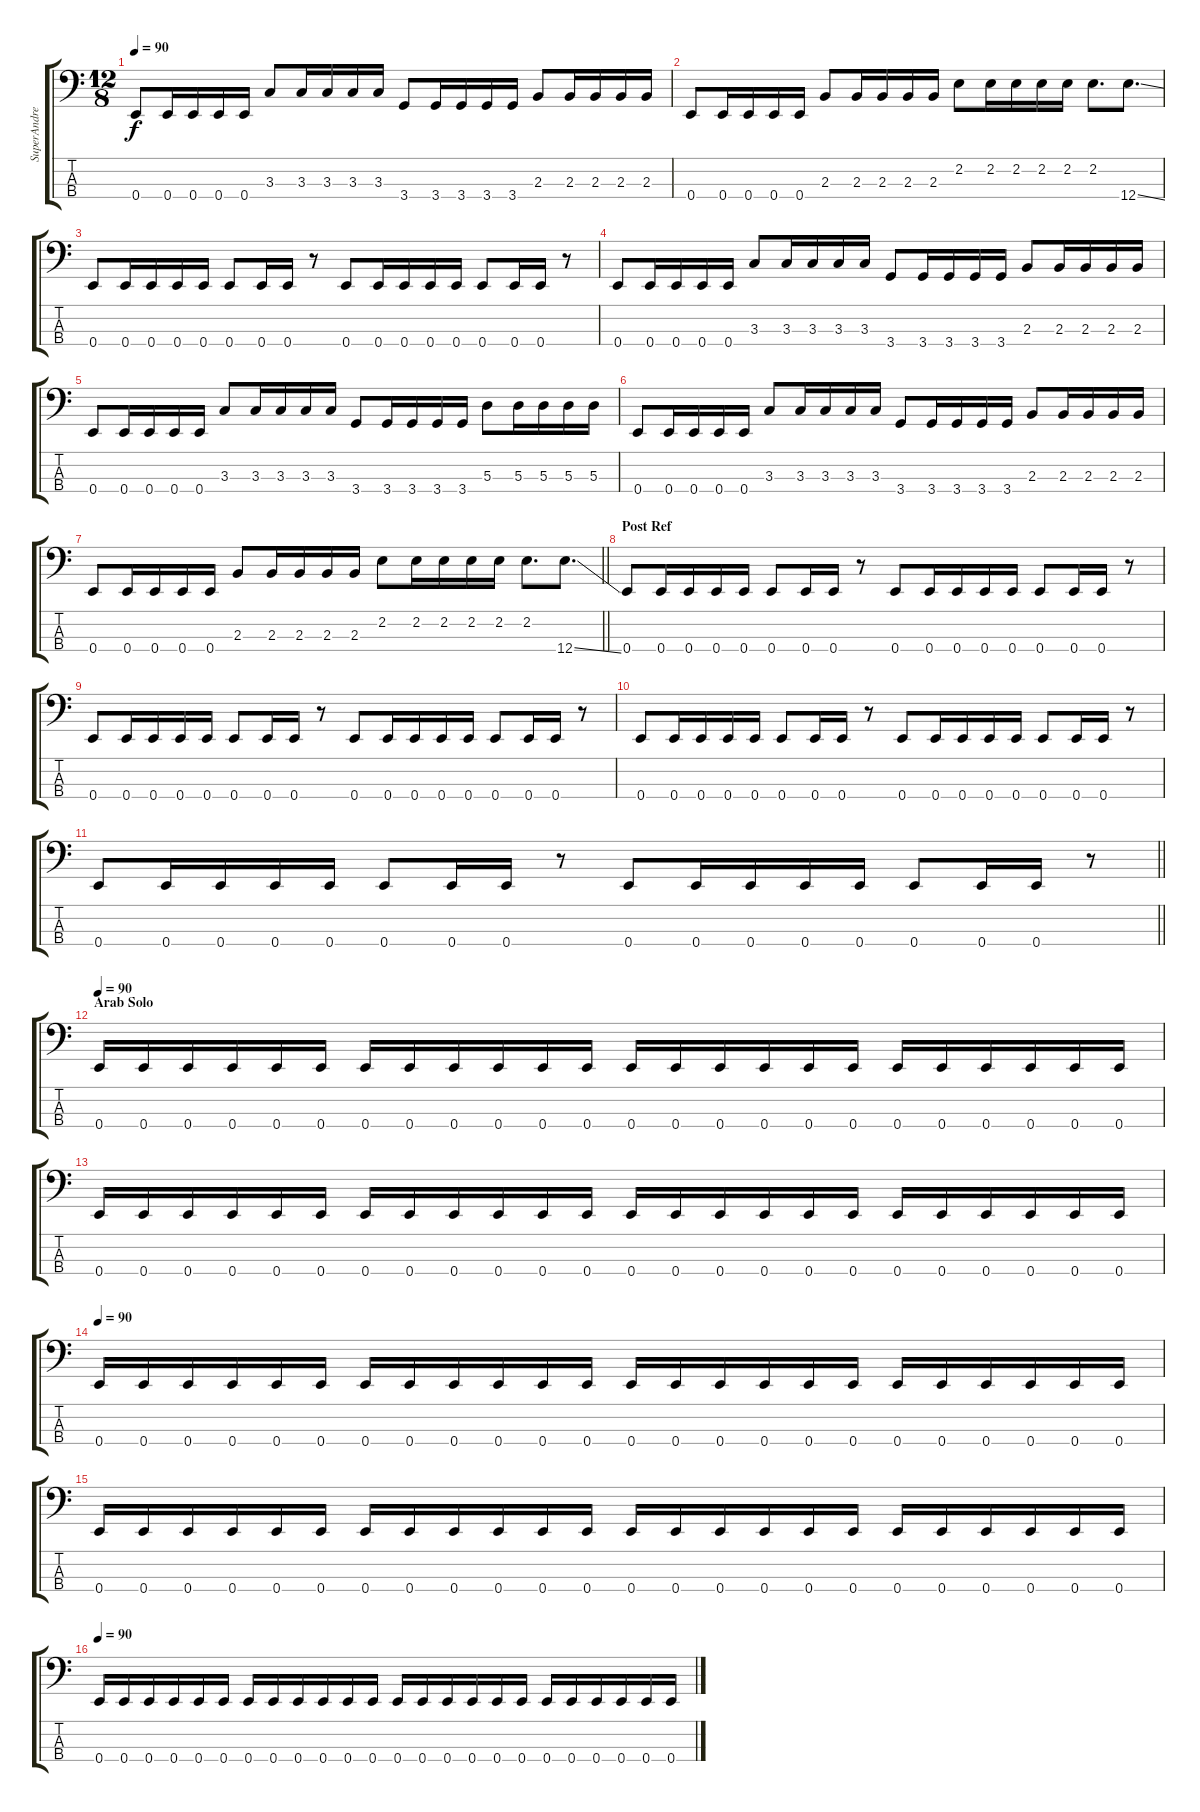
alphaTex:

\track ("SuperAndreas" "SuperAndre") {instrument electricbassfinger}
\staff {score tabs}
\tuning (G2 D2 A1 E1) {hide}
\ts (12 8)
\tempo 90
\clef f4
\ks c
0.4.8{dy f} 0.4.16 0.4.16 0.4.16 0.4.16 3.3.8 3.3.16 3.3.16 3.3.16 3.3.16 3.4.8 3.4.16 3.4.16 3.4.16 3.4.16 2.3.8 2.3.16 2.3.16 2.3.16 2.3.16 |
0.4.8 0.4.16 0.4.16 0.4.16 0.4.16 2.3.8 2.3.16 2.3.16 2.3.16 2.3.16 2.2.8 2.2.16 2.2.16 2.2.16 2.2.16 2.2.8{d} 12.4{ss}.8{d} |
0.4.8 0.4.16 0.4.16 0.4.16 0.4.16 0.4.8 0.4.16 0.4.16 r.8 0.4.8 0.4.16 0.4.16 0.4.16 0.4.16 0.4.8 0.4.16 0.4.16 r.8 |
0.4.8 0.4.16 0.4.16 0.4.16 0.4.16 3.3.8 3.3.16 3.3.16 3.3.16 3.3.16 3.4.8 3.4.16 3.4.16 3.4.16 3.4.16 2.3.8 2.3.16 2.3.16 2.3.16 2.3.16 |
0.4.8 0.4.16 0.4.16 0.4.16 0.4.16 3.3.8 3.3.16 3.3.16 3.3.16 3.3.16 3.4.8 3.4.16 3.4.16 3.4.16 3.4.16 5.3.8 5.3.16 5.3.16 5.3.16 5.3.16 |
0.4.8 0.4.16 0.4.16 0.4.16 0.4.16 3.3.8 3.3.16 3.3.16 3.3.16 3.3.16 3.4.8 3.4.16 3.4.16 3.4.16 3.4.16 2.3.8 2.3.16 2.3.16 2.3.16 2.3.16 |
\barLineRight lightlight
0.4.8 0.4.16 0.4.16 0.4.16 0.4.16 2.3.8 2.3.16 2.3.16 2.3.16 2.3.16 2.2.8 2.2.16 2.2.16 2.2.16 2.2.16 2.2.8{d} 12.4{ss}.8{d} |
\section ("" "Post Ref")
0.4.8 0.4.16 0.4.16 0.4.16 0.4.16 0.4.8 0.4.16 0.4.16 r.8 0.4.8 0.4.16 0.4.16 0.4.16 0.4.16 0.4.8 0.4.16 0.4.16 r.8 |
0.4.8 0.4.16 0.4.16 0.4.16 0.4.16 0.4.8 0.4.16 0.4.16 r.8 0.4.8 0.4.16 0.4.16 0.4.16 0.4.16 0.4.8 0.4.16 0.4.16 r.8 |
0.4.8 0.4.16 0.4.16 0.4.16 0.4.16 0.4.8 0.4.16 0.4.16 r.8 0.4.8 0.4.16 0.4.16 0.4.16 0.4.16 0.4.8 0.4.16 0.4.16 r.8 |
\barLineRight lightlight
0.4.8 0.4.16 0.4.16 0.4.16 0.4.16 0.4.8 0.4.16 0.4.16 r.8 0.4.8 0.4.16 0.4.16 0.4.16 0.4.16 0.4.8 0.4.16 0.4.16 r.8 |
\section ("" "Arab Solo")
\tempo 90
0.4.16 0.4.16 0.4.16 0.4.16 0.4.16 0.4.16 0.4.16 0.4.16 0.4.16 0.4.16 0.4.16 0.4.16 0.4.16 0.4.16 0.4.16 0.4.16 0.4.16 0.4.16 0.4.16 0.4.16 0.4.16 0.4.16 0.4.16 0.4.16 |
0.4.16 0.4.16 0.4.16 0.4.16 0.4.16 0.4.16 0.4.16 0.4.16 0.4.16 0.4.16 0.4.16 0.4.16 0.4.16 0.4.16 0.4.16 0.4.16 0.4.16 0.4.16 0.4.16 0.4.16 0.4.16 0.4.16 0.4.16 0.4.16 |
\tempo 90
0.4.16 0.4.16 0.4.16 0.4.16 0.4.16 0.4.16 0.4.16 0.4.16 0.4.16 0.4.16 0.4.16 0.4.16 0.4.16 0.4.16 0.4.16 0.4.16 0.4.16 0.4.16 0.4.16 0.4.16 0.4.16 0.4.16 0.4.16 0.4.16 |
0.4.16 0.4.16 0.4.16 0.4.16 0.4.16 0.4.16 0.4.16 0.4.16 0.4.16 0.4.16 0.4.16 0.4.16 0.4.16 0.4.16 0.4.16 0.4.16 0.4.16 0.4.16 0.4.16 0.4.16 0.4.16 0.4.16 0.4.16 0.4.16 |
\tempo 90
0.4.16 0.4.16 0.4.16 0.4.16 0.4.16 0.4.16 0.4.16 0.4.16 0.4.16 0.4.16 0.4.16 0.4.16 0.4.16 0.4.16 0.4.16 0.4.16 0.4.16 0.4.16 0.4.16 0.4.16 0.4.16 0.4.16 0.4.16 0.4.16
